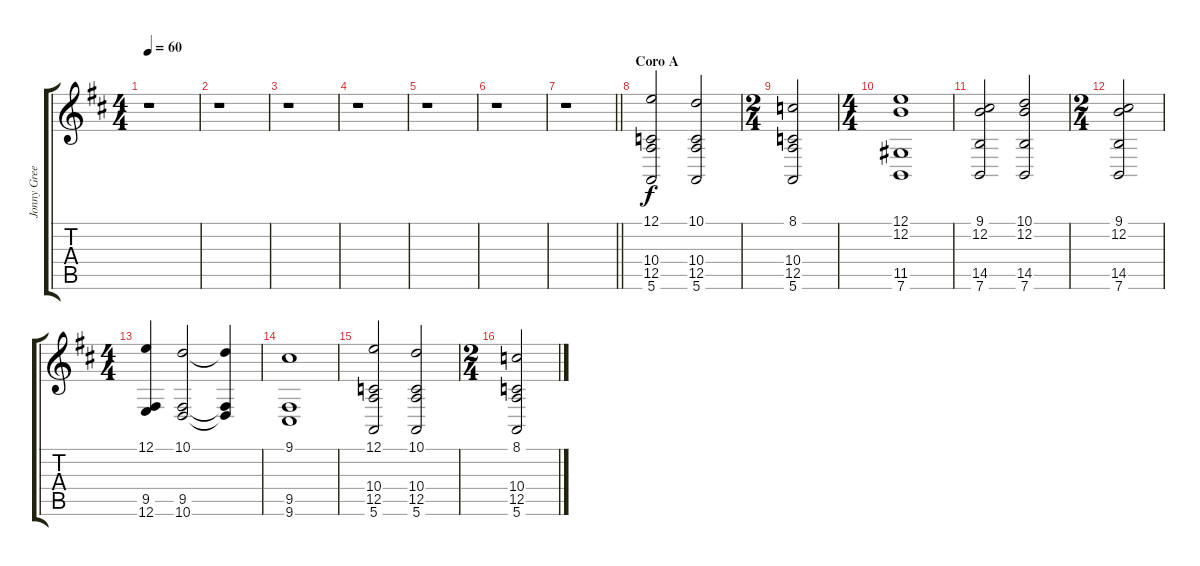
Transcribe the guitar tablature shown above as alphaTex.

\track ("Jonny Greenwood (Teclado)" "Jonny Gree") {instrument choiraahs}
\staff {score tabs}
\tuning (E4 B3 G3 D3 A2 E2) {hide}
\ts (4 4)
\tempo 60
\clef g2
\ks d
r.1{dy f} |
r.1 |
r.1 |
r.1 |
r.1 |
r.1 |
\barLineRight lightlight
r.1 |
\section ("" "Coro A")
(12.1 10.4 12.5 5.6).2 (10.1 10.4 12.5 5.6).2 |
\ts (2 4)
(8.1 10.4 12.5 5.6).2 |
\ts (4 4)
(12.1 12.2 11.5 7.6).1 |
(9.1 12.2 14.5 7.6).2 (10.1 12.2 14.5 7.6).2 |
\ts (2 4)
(9.1 12.2 14.5 7.6).2 |
\ts (4 4)
(12.1 9.5 12.6).4 (10.1 9.5 10.6).2 (10.1{t} 9.5{t} 10.6{t}).4 |
(9.1 9.5 9.6).1 |
(12.1 10.4 12.5 5.6).2 (10.1 10.4 12.5 5.6).2 |
\ts (2 4)
(8.1 10.4 12.5 5.6).2
